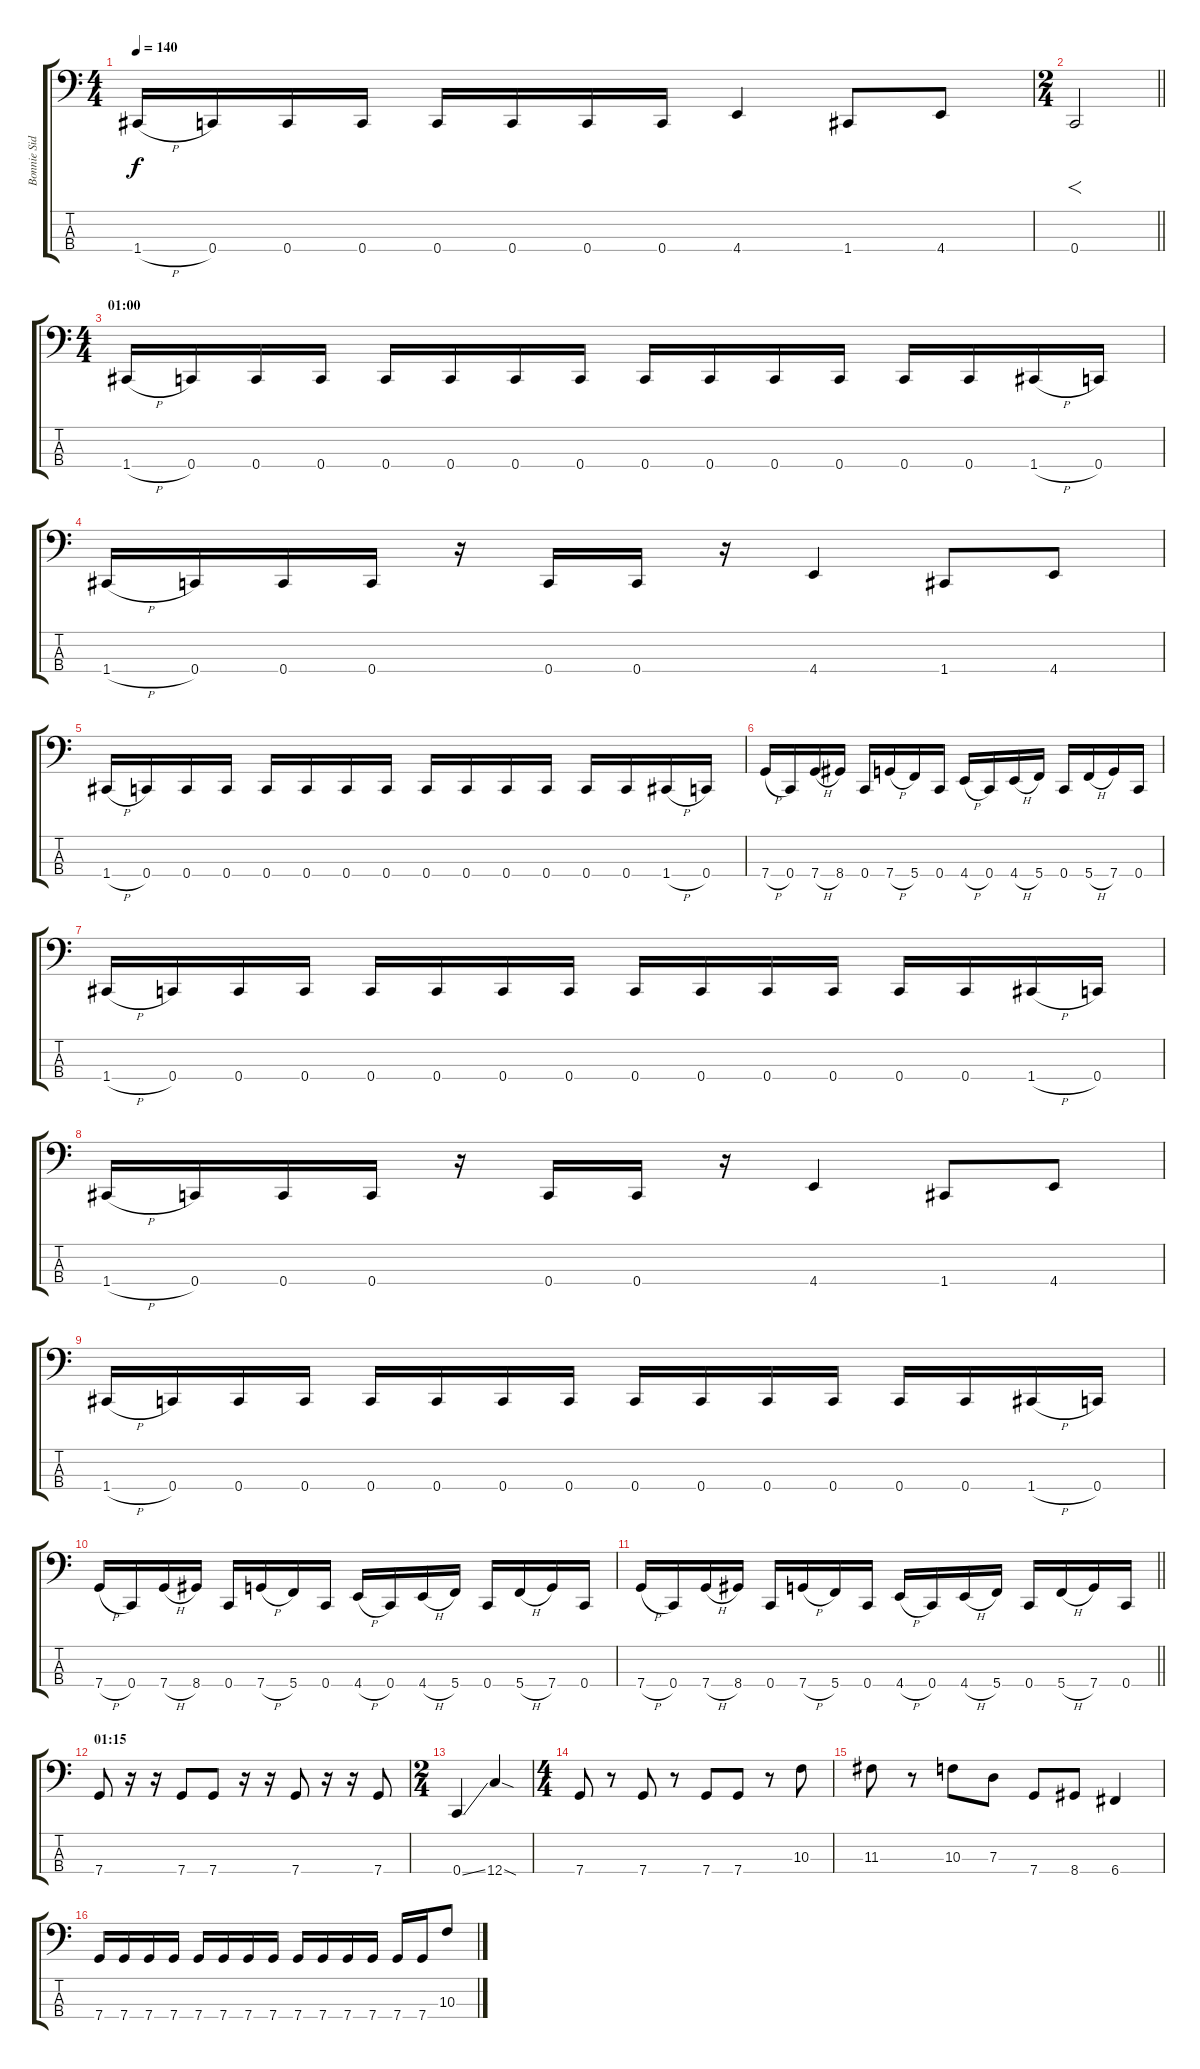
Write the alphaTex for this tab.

\track ("Bonnie Sidharta" "Bonnie Sid") {instrument electricbasspick}
\staff {score tabs}
\tuning (F2 C2 G1 C1) {hide}
\ts (4 4)
\tempo 140
\clef f4
\ks c
1.4{h}.16{dy f} 0.4.16 0.4.16 0.4.16 0.4.16 0.4.16 0.4.16 0.4.16 4.4.4 1.4.8 4.4.8 |
\ts (2 4)
\barLineRight lightlight
0.4.2{f} |
\ts (4 4)
\section ("" "01:00")
1.4{h}.16 0.4.16 0.4.16 0.4.16 0.4.16 0.4.16 0.4.16 0.4.16 0.4.16 0.4.16 0.4.16 0.4.16 0.4.16 0.4.16 1.4{h}.16 0.4.16 |
1.4{h}.16 0.4.16 0.4.16 0.4.16 r.16 0.4.16 0.4.16 r.16 4.4.4 1.4.8 4.4.8 |
1.4{h}.16 0.4.16 0.4.16 0.4.16 0.4.16 0.4.16 0.4.16 0.4.16 0.4.16 0.4.16 0.4.16 0.4.16 0.4.16 0.4.16 1.4{h}.16 0.4.16 |
7.4{h}.16 0.4.16 7.4{h}.16 8.4.16 0.4.16 7.4{h}.16 5.4.16 0.4.16 4.4{h}.16 0.4.16 4.4{h}.16 5.4.16 0.4.16 5.4{h}.16 7.4.16 0.4.16 |
1.4{h}.16 0.4.16 0.4.16 0.4.16 0.4.16 0.4.16 0.4.16 0.4.16 0.4.16 0.4.16 0.4.16 0.4.16 0.4.16 0.4.16 1.4{h}.16 0.4.16 |
1.4{h}.16 0.4.16 0.4.16 0.4.16 r.16 0.4.16 0.4.16 r.16 4.4.4 1.4.8 4.4.8 |
1.4{h}.16 0.4.16 0.4.16 0.4.16 0.4.16 0.4.16 0.4.16 0.4.16 0.4.16 0.4.16 0.4.16 0.4.16 0.4.16 0.4.16 1.4{h}.16 0.4.16 |
7.4{h}.16 0.4.16 7.4{h}.16 8.4.16 0.4.16 7.4{h}.16 5.4.16 0.4.16 4.4{h}.16 0.4.16 4.4{h}.16 5.4.16 0.4.16 5.4{h}.16 7.4.16 0.4.16 |
\barLineRight lightlight
7.4{h}.16 0.4.16 7.4{h}.16 8.4.16 0.4.16 7.4{h}.16 5.4.16 0.4.16 4.4{h}.16 0.4.16 4.4{h}.16 5.4.16 0.4.16 5.4{h}.16 7.4.16 0.4.16 |
\section ("" "01:15")
7.4.8 r.16 r.16 7.4.8 7.4.8 r.16 r.16 7.4.8 r.16 r.16 7.4.8 |
\ts (2 4)
0.4{ss}.4 12.4{sod}.4 |
\ts (4 4)
7.4.8 r.8 7.4.8 r.8 7.4.8 7.4.8 r.8 10.3.8 |
11.3.8 r.8 10.3.8 7.3.8 7.4.8 8.4.8 6.4.4 |
7.4.16 7.4.16 7.4.16 7.4.16 7.4.16 7.4.16 7.4.16 7.4.16 7.4.16 7.4.16 7.4.16 7.4.16 7.4.16 7.4.16 10.3.8
